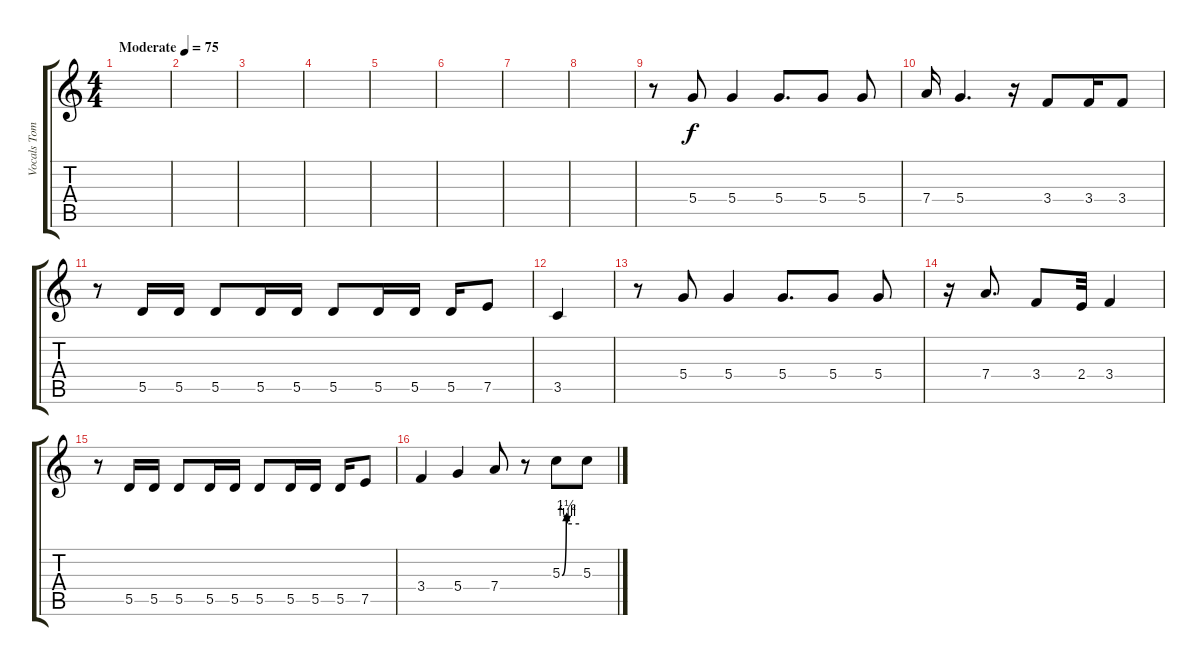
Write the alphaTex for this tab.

\track ("Vocals Tom" "Vocals Tom") {instrument acousticguitarnylon}
\staff {score tabs}
\tuning (E4 B3 G3 D3 A2 E2) {hide}
\ts (4 4)
\tempo (75 "Moderate")
\clef g2
\ks c
|
|
|
|
|
|
|
|
r.8 5.4.8 5.4.4 5.4.8{d} 5.4.8 5.4.8 |
7.4.16 5.4.4{d} r.16 3.4.8 3.4.16 3.4.8 |
r.8 5.5.16 5.5.16 5.5.8 5.5.16 5.5.16 5.5.8 5.5.16 5.5.16 5.5.16 7.5.8 |
3.5.4 |
r.8 5.4.8 5.4.4 5.4.8{d} 5.4.8 5.4.8 |
r.16 7.4.8{d} 3.4.8 2.4.32 3.4.4 |
r.8 5.5.16 5.5.16 5.5.8 5.5.16 5.5.16 5.5.8 5.5.16 5.5.16 5.5.16 7.5.8 |
3.4.4 5.4.4 7.4.8 r.8 5.3{be (custom 0 0 15 6 18 4 60 4)}.8 5.3.8
